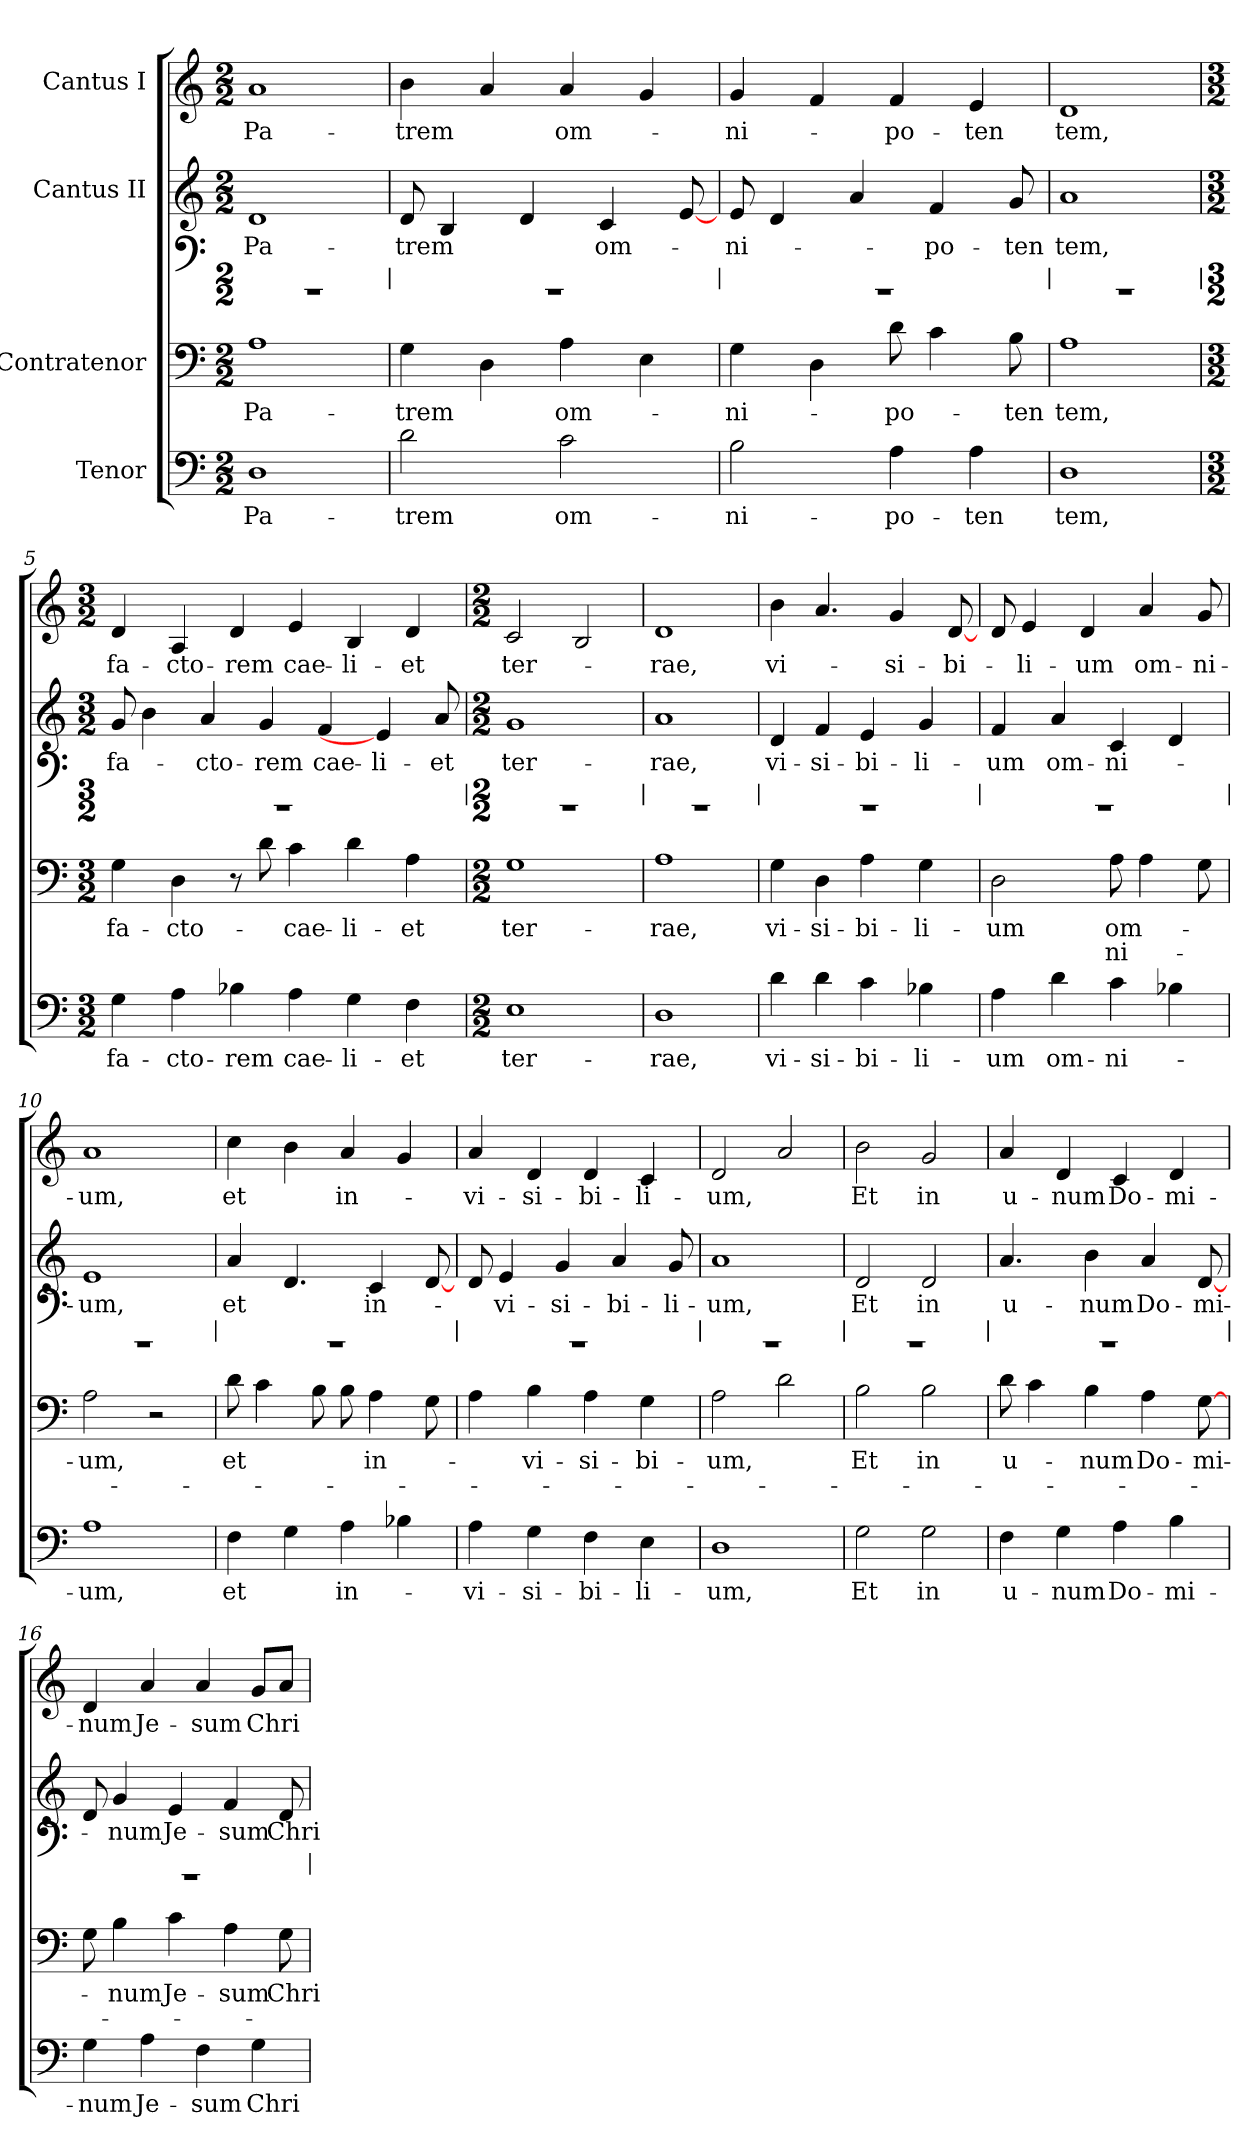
**kern	**text	**kern	**text	**text	**kern	**kern	**text	**kern	**text
*part4	*part4	*part3	*part3	*part3	*part3	*part2	*part2	*part1	*part1
*staff5	*staff5	*staff4	*staff4	*staff4	*staff3	*staff2	*staff2	*staff1	*staff1
*I"Tenor	*	*I"Contratenor	*	*	*	*I"Cantus II	*	*I"Cantus I	*
!!LO:PB:g=z
*	*	*	*	*	*stria0	*	*	*	*
*clefF4	*	*clefF4	*	*	*clefF4	*clefG2	*	*clefG2	*
*k[]	*	*k[]	*	*	*k[]	*k[]	*	*k[]	*
*C:	*	*C:	*	*	*C:	*C:	*	*C:	*
*M2/2	*	*M2/2	*	*	*M2/2	*M2/2	*	*M2/2	*
=1	=1	=1	=1	=1	=1	=1	=1	=1	=1
!	!LO:LY:b:color=#000000	!	!LO:LY:b:color=#000000	!	!	!	!LO:LY:b:color=#000000	!	!LO:LY:b:color=#000000
1Di\	Pa-	1Ai\	Pa-	.	1r	1di/	Pa-	1ai/	Pa-
=2	=2	=2	=2	=2	=2	=2	=2	=2	=2
!	!LO:LY:b:color=#000000	!	!LO:LY:b:color=#000000	!	!	!	!LO:LY:b:color=#000000	!	!LO:LY:b:color=#000000
2di\	-trem	4Gi\	-trem	.	1r	8di/L	-trem	4bi\	-trem
.	.	.	.	.	.	4Bi/	.	.	.
.	.	4Di\	.	.	.	.	.	4ai/	.
.	.	.	.	.	.	4di/	.	.	.
!	!LO:LY:b:color=#000000	!	!LO:LY:b:color=#000000	!	!	!	!	!	!LO:LY:b:color=#000000
2ci\	om-	4Ai\	om-	.	.	.	.	4ai/	om-
!	!	!	!	!	!	!	!LO:LY:b:color=#000000	!	!
.	.	.	.	.	.	4ci/	om-	.	.
.	.	4Ei\	.	.	.	.	.	4gi/	.
.	.	.	.	.	.	[8ei/L	.	.	.
=3	=3	=3	=3	=3	=3	=3	=3	=3	=3
!	!LO:LY:b:color=#000000	!	!LO:LY:b:color=#000000	!	!	!	!LO:LY:b:color=#000000	!	!LO:LY:b:color=#000000
2Bi\	-ni-	4Gi\	-ni-	.	1r	8ei/L	-ni-	4gi/	-ni-
.	.	.	.	.	.	4di/	.	.	.
.	.	4Di\	.	.	.	.	.	4fi/	.
.	.	.	.	.	.	4ai/	.	.	.
!	!LO:LY:b:color=#000000	!	!LO:LY:b:color=#000000	!	!	!	!	!	!LO:LY:b:color=#000000
4Ai\	-po-	8di\L	-po-	.	.	.	.	4fi/	-po-
!	!	!	!	!	!	!	!LO:LY:b:color=#000000	!	!
.	.	4ci\	.	.	.	4fi/	-po-	.	.
!	!LO:LY:b:color=#000000	!	!	!	!	!	!	!	!LO:LY:b:color=#000000
4Ai\	-ten	.	.	.	.	.	.	4ei/	-ten
!	!	!	!LO:LY:b:color=#000000	!	!	!	!LO:LY:b:color=#000000	!	!
.	.	8Bi\L	-ten	.	.	8gi/L	-ten	.	.
=4	=4	=4	=4	=4	=4	=4	=4	=4	=4
!	!LO:LY:b:color=#000000	!	!LO:LY:b:color=#000000	!	!	!	!LO:LY:b:color=#000000	!	!LO:LY:b:color=#000000
1Di\	tem,	1Ai\	tem,	.	1r	1ai/	tem,	1di/	tem,
!!LO:LB:g=z
=5	=5	=5	=5	=5	=5	=5	=5	=5	=5
*M3/2	*	*M3/2	*	*	*M3/2	*M3/2	*	*M3/2	*
!	!LO:LY:b:color=#000000	!	!LO:LY:b:color=#000000	!	!LO:N:vis=1	!	!LO:LY:b:color=#000000	!	!LO:LY:b:color=#000000
4Gi\	fa-	4Gi\	fa-	.	1.r	8gi/L	fa-	4di/	fa-
.	.	.	.	.	.	4bi\	.	.	.
!	!LO:LY:b:color=#000000	!	!LO:LY:b:color=#000000	!	!	!	!	!	!LO:LY:b:color=#000000
4Ai\	-cto-	4Di\	-cto-	.	.	.	.	4Ai/	-cto-
!	!	!	!	!	!	!	!LO:LY:b:color=#000000	!	!
.	.	.	.	.	.	4ai/	-cto-	.	.
!	!LO:LY:b:color=#000000	!	!LO:LY:b:color=#000000	!	!	!	!	!	!LO:LY:b:color=#000000
4B-Xi\	-rem	8r	-rem	.	.	.	.	4di/	-rem
!	!	!	!	!	!	!	!LO:LY:b:color=#000000	!	!
.	.	8di\L	.	.	.	4gi/	-rem	.	.
!	!LO:LY:b:color=#000000	!	!LO:LY:b:color=#000000	!	!	!	!	!	!LO:LY:b:color=#000000
4Ai\	cae-	4ci\	cae-	.	.	.	.	4ei/	cae-
!	!	!	!	!	!	!	!LO:LY:b:color=#000000	!	!
.	.	.	.	.	.	4fi/	cae-	.	.
!	!LO:LY:b:color=#000000	!	!LO:LY:b:color=#000000	!	!	!	!	!	!LO:LY:b:color=#000000
4Gi\	-li-	4di\	-li-	.	.	.	.	4Bi/	-li-
!	!	!	!	!	!	!	!LO:LY:b:color=#000000	!	!
.	.	.	.	.	.	4ei/]	-li-	.	.
!	!LO:LY:b:color=#000000	!	!LO:LY:b:color=#000000	!	!	!	!	!	!LO:LY:b:color=#000000
4Fi\	-et	4Ai\	-et	.	.	.	.	4di/	-et
!	!	!	!	!	!	!	!LO:LY:b:color=#000000	!	!
.	.	.	.	.	.	8ai/L	-et	.	.
=6	=6	=6	=6	=6	=6	=6	=6	=6	=6
*M2/2	*	*M2/2	*	*	*M2/2	*M2/2	*	*M2/2	*
!	!LO:LY:b:color=#000000	!	!LO:LY:b:color=#000000	!	!	!	!LO:LY:b:color=#000000	!	!LO:LY:b:color=#000000
1Ei\	ter-	1Gi\	ter-	.	1r	1gi/	ter-	2ci/	ter-
.	.	.	.	.	.	.	.	2Bi/	.
=7	=7	=7	=7	=7	=7	=7	=7	=7	=7
!	!LO:LY:b:color=#000000	!	!LO:LY:b:color=#000000	!	!	!	!LO:LY:b:color=#000000	!	!LO:LY:b:color=#000000
1Di\	-rae,	1Ai\	-rae,	.	1r	1ai/	-rae,	1di/	-rae,
=8	=8	=8	=8	=8	=8	=8	=8	=8	=8
!	!LO:LY:b:color=#000000	!	!LO:LY:b:color=#000000	!	!	!	!LO:LY:b:color=#000000	!	!LO:LY:b:color=#000000
4di\	vi-	4Gi\	vi-	.	1r	4di/	vi-	4bi\	vi-
!	!LO:LY:b:color=#000000	!	!LO:LY:b:color=#000000	!	!	!	!LO:LY:b:color=#000000	!	!
4di\	-si-	4Di\	-si-	.	.	4fi/	-si-	4.ai/	.
!	!LO:LY:b:color=#000000	!	!LO:LY:b:color=#000000	!	!	!	!LO:LY:b:color=#000000	!	!
4ci\	-bi-	4Ai\	-bi-	.	.	4ei/	-bi-	.	.
!	!	!	!	!	!	!	!	!	!LO:LY:b:color=#000000
.	.	.	.	.	.	.	.	4gi/	-si-
!	!LO:LY:b:color=#000000	!	!LO:LY:b:color=#000000	!	!	!	!LO:LY:b:color=#000000	!	!
4B-Xi\	-li-	4Gi\	-li-	.	.	4gi/	-li-	.	.
!	!	!	!	!	!	!	!	!	!LO:LY:b:color=#000000
.	.	.	.	.	.	.	.	[8di/L	-bi-
!!LO:PB:g=z
=9	=9	=9	=9	=9	=9	=9	=9	=9	=9
!	!LO:LY:b:color=#000000	!	!LO:LY:b:color=#000000	!	!	!	!LO:LY:b:color=#000000	!	!
4Ai\	-um	2Di\	-um	.	1r	4fi/	-um	8di/L	.
!	!	!	!	!	!	!	!	!	!LO:LY:b:color=#000000
.	.	.	.	.	.	.	.	4ei/	-li-
!	!LO:LY:b:color=#000000	!	!	!	!	!	!LO:LY:b:color=#000000	!	!
4di\	om-	.	.	.	.	4ai/	om-	.	.
!	!	!	!	!	!	!	!	!	!LO:LY:b:color=#000000
.	.	.	.	.	.	.	.	4di/	-um
!	!LO:LY:b:color=#000000	!	!LO:LY:b:color=#000000	!LO:LY:b:color=#000000	!	!	!LO:LY:b:color=#000000	!	!
4ci\	-ni-	8Ai\L	om-	-ni-	.	4ci/	-ni-	.	.
!	!	!	!	!	!	!	!	!	!LO:LY:b:color=#000000
.	.	4Ai\	.	.	.	.	.	4ai/	om-
4B-Xi\	.	.	.	.	.	4di/	.	.	.
!	!	!	!	!	!	!	!	!	!LO:LY:b:color=#000000
.	.	8Gi\L	.	.	.	.	.	8gi/L	-ni-
=10	=10	=10	=10	=10	=10	=10	=10	=10	=10
!	!LO:LY:b:color=#000000	!	!LO:LY:b:color=#000000	!	!	!	!LO:LY:b:color=#000000	!	!LO:LY:b:color=#000000
1Ai\	-um,	2Ai\	-um,	.	1r	1ei/	-um,	1ai/	-um,
.	.	2r	.	.	.	.	.	.	.
=11	=11	=11	=11	=11	=11	=11	=11	=11	=11
!	!LO:LY:b:color=#000000	!	!LO:LY:b:color=#000000	!	!	!	!LO:LY:b:color=#000000	!	!LO:LY:b:color=#000000
4Fi\	et	8di\L	et	.	1r	4ai/	et	4cci\	et
.	.	4ci\	.	.	.	.	.	.	.
4Gi\	.	.	.	.	.	4.di/	.	4bi\	.
.	.	8Bi\L	.	.	.	.	.	.	.
!	!LO:LY:b:color=#000000	!	!	!	!	!	!	!	!LO:LY:b:color=#000000
4Ai\	in-	8Bi\L	.	.	.	.	.	4ai/	in-
!	!	!	!LO:LY:b:color=#000000	!	!	!	!LO:LY:b:color=#000000	!	!
.	.	4Ai\	in-	.	.	4ci/	in-	.	.
4B-Xi\	.	.	.	.	.	.	.	4gi/	.
.	.	8Gi\L	.	.	.	[8di/L	.	.	.
=12	=12	=12	=12	=12	=12	=12	=12	=12	=12
!	!LO:LY:b:color=#000000	!	!	!	!	!	!	!	!LO:LY:b:color=#000000
4Ai\	-vi-	4Ai\	.	.	1r	8di/L	.	4ai/	-vi-
!	!	!	!	!	!	!	!LO:LY:b:color=#000000	!	!
.	.	.	.	.	.	4ei/	-vi-	.	.
!	!LO:LY:b:color=#000000	!	!LO:LY:b:color=#000000	!	!	!	!	!	!LO:LY:b:color=#000000
4Gi\	-si-	4Bi\	-vi-	.	.	.	.	4di/	-si-
!	!	!	!	!	!	!	!LO:LY:b:color=#000000	!	!
.	.	.	.	.	.	4gi/	-si-	.	.
!	!LO:LY:b:color=#000000	!	!LO:LY:b:color=#000000	!	!	!	!	!	!LO:LY:b:color=#000000
4Fi\	-bi-	4Ai\	-si-	.	.	.	.	4di/	-bi-
!	!	!	!	!	!	!	!LO:LY:b:color=#000000	!	!
.	.	.	.	.	.	4ai/	-bi-	.	.
!	!LO:LY:b:color=#000000	!	!LO:LY:b:color=#000000	!	!	!	!	!	!LO:LY:b:color=#000000
4Ei\	-li-	4Gi\	-bi-	.	.	.	.	4ci/	-li-
!	!	!	!	!	!	!	!LO:LY:b:color=#000000	!	!
.	.	.	.	.	.	8gi/L	-li-	.	.
=13	=13	=13	=13	=13	=13	=13	=13	=13	=13
!	!LO:LY:b:color=#000000	!	!LO:LY:b:color=#000000	!	!	!	!LO:LY:b:color=#000000	!	!LO:LY:b:color=#000000
1Di\	-um,	2Ai\	-um,	.	1r	1ai/	-um,	2di/	-um,
.	.	2di\	.	.	.	.	.	2ai/	.
!!LO:LB:g=z
=14	=14	=14	=14	=14	=14	=14	=14	=14	=14
!	!LO:LY:b:color=#000000	!	!LO:LY:b:color=#000000	!	!	!	!LO:LY:b:color=#000000	!	!LO:LY:b:color=#000000
2Gi\	Et	2Bi\	Et	.	1r	2di/	Et	2bi\	Et
!	!LO:LY:b:color=#000000	!	!LO:LY:b:color=#000000	!	!	!	!LO:LY:b:color=#000000	!	!LO:LY:b:color=#000000
2Gi\	in	2Bi\	in	.	.	2di/	in	2gi/	in
=15	=15	=15	=15	=15	=15	=15	=15	=15	=15
!	!LO:LY:b:color=#000000	!	!LO:LY:b:color=#000000	!	!	!	!LO:LY:b:color=#000000	!	!LO:LY:b:color=#000000
4Fi\	u-	8di\L	u-	.	1r	4.ai/	u-	4ai/	u-
.	.	4ci\	.	.	.	.	.	.	.
!	!LO:LY:b:color=#000000	!	!	!	!	!	!	!	!LO:LY:b:color=#000000
4Gi\	-num	.	.	.	.	.	.	4di/	-num
!	!	!	!LO:LY:b:color=#000000	!	!	!	!LO:LY:b:color=#000000	!	!
.	.	4Bi\	-num	.	.	4bi\	-num	.	.
!	!LO:LY:b:color=#000000	!	!	!	!	!	!	!	!LO:LY:b:color=#000000
4Ai\	Do-	.	.	.	.	.	.	4ci/	Do-
!	!	!	!LO:LY:b:color=#000000	!	!	!	!LO:LY:b:color=#000000	!	!
.	.	4Ai\	Do-	.	.	4ai/	Do-	.	.
!	!LO:LY:b:color=#000000	!	!	!	!	!	!	!	!LO:LY:b:color=#000000
4Bi\	-mi-	.	.	.	.	.	.	4di/	-mi-
!	!	!	!LO:LY:b:color=#000000	!	!	!	!LO:LY:b:color=#000000	!	!
.	.	[8Gi\L	-mi-	.	.	[8di/L	-mi-	.	.
=16	=16	=16	=16	=16	=16	=16	=16	=16	=16
!	!LO:LY:b:color=#000000	!	!	!	!	!	!	!	!LO:LY:b:color=#000000
4Gi\	-num	8Gi\L	.	.	1r	8di/L	.	4di/	-num
!	!	!	!LO:LY:b:color=#000000	!	!	!	!LO:LY:b:color=#000000	!	!
.	.	4Bi\	-num	.	.	4gi/	-num	.	.
!	!LO:LY:b:color=#000000	!	!	!	!	!	!	!	!LO:LY:b:color=#000000
4Ai\	Je-	.	.	.	.	.	.	4ai/	Je-
!	!	!	!LO:LY:b:color=#000000	!	!	!	!LO:LY:b:color=#000000	!	!
.	.	4ci\	Je-	.	.	4ei/	Je-	.	.
!	!LO:LY:b:color=#000000	!	!	!	!	!	!	!	!LO:LY:b:color=#000000
4Fi\	-sum	.	.	.	.	.	.	4ai/	-sum
!	!	!	!LO:LY:b:color=#000000	!	!	!	!LO:LY:b:color=#000000	!	!
.	.	4Ai\	-sum	.	.	4fi/	-sum	.	.
!	!LO:LY:b:color=#000000	!	!	!	!	!	!	!	!LO:LY:b:color=#000000
4Gi\	Chri-	.	.	.	.	.	.	8gi/L	Chri-
!	!	!	!LO:LY:b:color=#000000	!	!	!	!LO:LY:b:color=#000000	!	!
.	.	8Gi\L	Chri-	.	.	8di/L	Chri-	8ai/J	.
=	=	=	=	=	=	=	=	=	=
*-	*-	*-	*-	*-	*-	*-	*-	*-	*-
